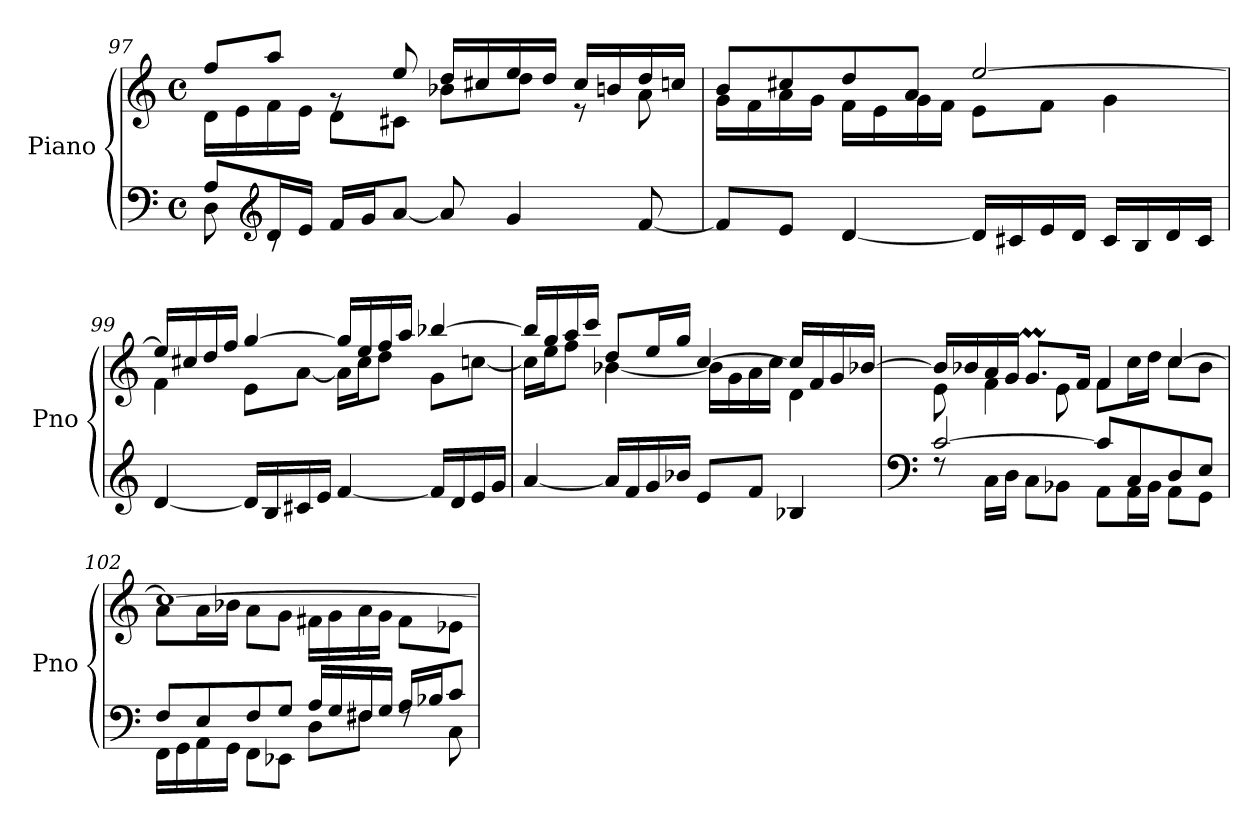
**kern	**kern
*part1	*part1
*staff2	*staff1
*I"Piano	*
*I'Pno	*
*clefF4	*clefG2
*k[]	*k[]
*M4/4	*M4/4
*met(c)	*met(c)
=97	=97
*^	*^
8A/L	8D\	8ff/L	16d\LL
.	.	.	16e\
*clefG2	*	*	*
16d/L	8rc	8aa/J	16f\
16e/JJ	.	.	16e\JJ
16f/LL	2.ryy	8rg	8d\L
16g/J	.	.	.
[8a/J	.	8ee/	8c#X\J
8a/]	.	16dd/LL	8b-X\L
.	.	16cc#X/	.
4g/	.	16ee/	8dd\J
.	.	16dd/JJ	.
.	.	16cc#/LL	8r
.	.	16bn/	.
[8f/	.	16dd/	8a\
.	.	16ccn/JJ	.
*v	*v	*	*
!!LO:LB:g=z	!!
=98	=98	=98
8f/L]	8b/L	16g\LL
.	.	16f\
8e/J	8cc#X/	16a\
.	.	16g\JJ
[4d/	8dd/	16f\LL
.	.	16e\
.	8a/J	16g\
.	.	16f\JJ
16d/LL]	[2ee/	8e\L
16c#X/	.	.
16e/	.	8f\J
16d/JJ	.	.
16c#/LL	.	4g\
16B/	.	.
16d/	.	.
16c#/JJ	.	.
=99	=99	=99
[4d/	16ee/LL]	4f\
.	16cc#X/	.
.	16dd/	.
.	16ff/JJ	.
16d/LL]	[4gg/	8e\L
16B/	.	.
16c#X/	.	[8a\J
16e/JJ	.	.
[4f/	16gg/LL]	16a\LL]
.	16ee/	16cc#\J
.	16ff/	8dd\J
.	16aa/JJ	.
16f/LL]	[4bb-X/	8g\L
16d/	.	.
16e/	.	[8ccn\J
16g/JJ	.	.
!!LO:LB:g=z	!!
=100	=100	=100
[4a/	16bb-/LL]	16cc\LL]
.	16gg/	16ee\J
.	16aa/	8ff\J
.	16ccc/JJ	.
16a/LL]	8dd/L	[4b-X\
16f/	.	.
16g/	16ee/L	.
16b-X/JJ	16gg/JJ	.
8e/L	[4cc/	16b-\LL]
.	.	16g\
8f/J	.	16a\
.	.	16cc\JJ
4B-X/	16cc/LL]	4d\
.	16f/	.
.	16g/	.
.	[16b-X/JJ	.
=101	=101	=101
*clefF4	*	*
*^	*	*
[2c/	8rF	16b-/LL]	8e\
.	.	16b-X/	.
.	16C\LL	16a/	4f\
.	16D\JJ	16g/JJ	.
.	8C\L	8.gM/L	.
.	8BB-X\J	.	8e\
.	.	16f/Jk	.
8c/L]	8AA\L	4f/	8f\L
8C/	16AA\L	.	16cc\L
.	16BB-\JJ	.	16dd\JJ
8D/	8AA\L	[4cc/	8cc\L
8E/J	8GG\J	.	8b-\J
=102	=102	=102	=102
8F/L	16FF\LL	1cc_	8a\L
.	16GG\	.	.
8E/	16AA\	.	16a\L
.	16GG\JJ	.	16b-X\JJ
8F/	8FF\L	.	8a\L
8G/J	8EE-X\J	.	8g\J
16A/LL	8D\L	.	16f#X\LL
16G/	.	.	16g\
16F#X/	8F#\J	.	16a\
16G/JJ	.	.	16g\JJ
16A/LL	8rF	.	8f#\L
16B-X/J	.	.	.
8c/J	8C\	.	8e-X\J
*v	*v	*	*
*	*v	*v
=	=
*-	*-
